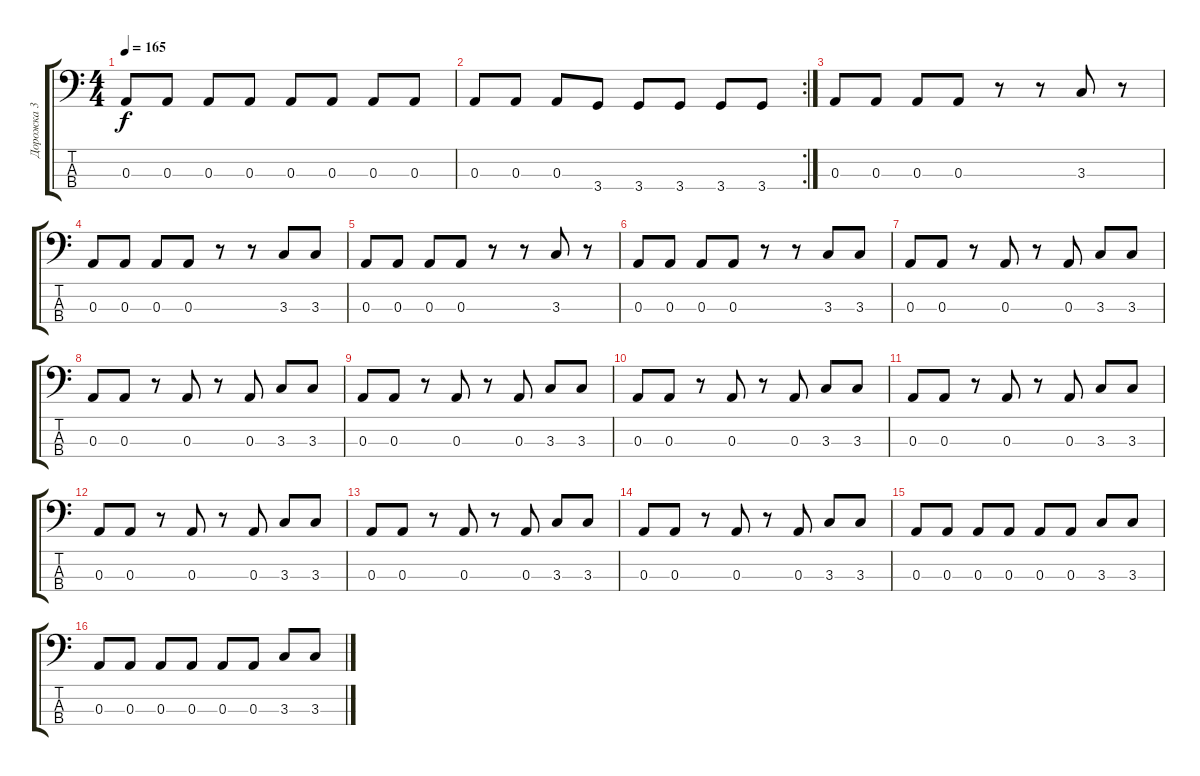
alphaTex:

\track ("Дорожка 3" "Дорожка 3") {instrument electricbassfinger}
\staff {score tabs}
\tuning (G2 D2 A1 E1) {hide}
\ts (4 4)
\tempo 165
\clef f4
\ks c
0.3.8{dy f} 0.3.8 0.3.8 0.3.8 0.3.8 0.3.8 0.3.8 0.3.8 |
\rc 2
0.3.8 0.3.8 0.3.8 3.4.8 3.4.8 3.4.8 3.4.8 3.4.8 |
0.3.8 0.3.8 0.3.8 0.3.8 r.8 r.8 3.3.8 r.8 |
0.3.8 0.3.8 0.3.8 0.3.8 r.8 r.8 3.3.8 3.3.8 |
0.3.8 0.3.8 0.3.8 0.3.8 r.8 r.8 3.3.8 r.8 |
0.3.8 0.3.8 0.3.8 0.3.8 r.8 r.8 3.3.8 3.3.8 |
0.3.8 0.3.8 r.8 0.3.8 r.8 0.3.8 3.3.8 3.3.8 |
0.3.8 0.3.8 r.8 0.3.8 r.8 0.3.8 3.3.8 3.3.8 |
0.3.8 0.3.8 r.8 0.3.8 r.8 0.3.8 3.3.8 3.3.8 |
0.3.8 0.3.8 r.8 0.3.8 r.8 0.3.8 3.3.8 3.3.8 |
0.3.8 0.3.8 r.8 0.3.8 r.8 0.3.8 3.3.8 3.3.8 |
0.3.8 0.3.8 r.8 0.3.8 r.8 0.3.8 3.3.8 3.3.8 |
0.3.8 0.3.8 r.8 0.3.8 r.8 0.3.8 3.3.8 3.3.8 |
0.3.8 0.3.8 r.8 0.3.8 r.8 0.3.8 3.3.8 3.3.8 |
0.3.8 0.3.8 0.3.8 0.3.8 0.3.8 0.3.8 3.3.8 3.3.8 |
0.3.8 0.3.8 0.3.8 0.3.8 0.3.8 0.3.8 3.3.8 3.3.8
